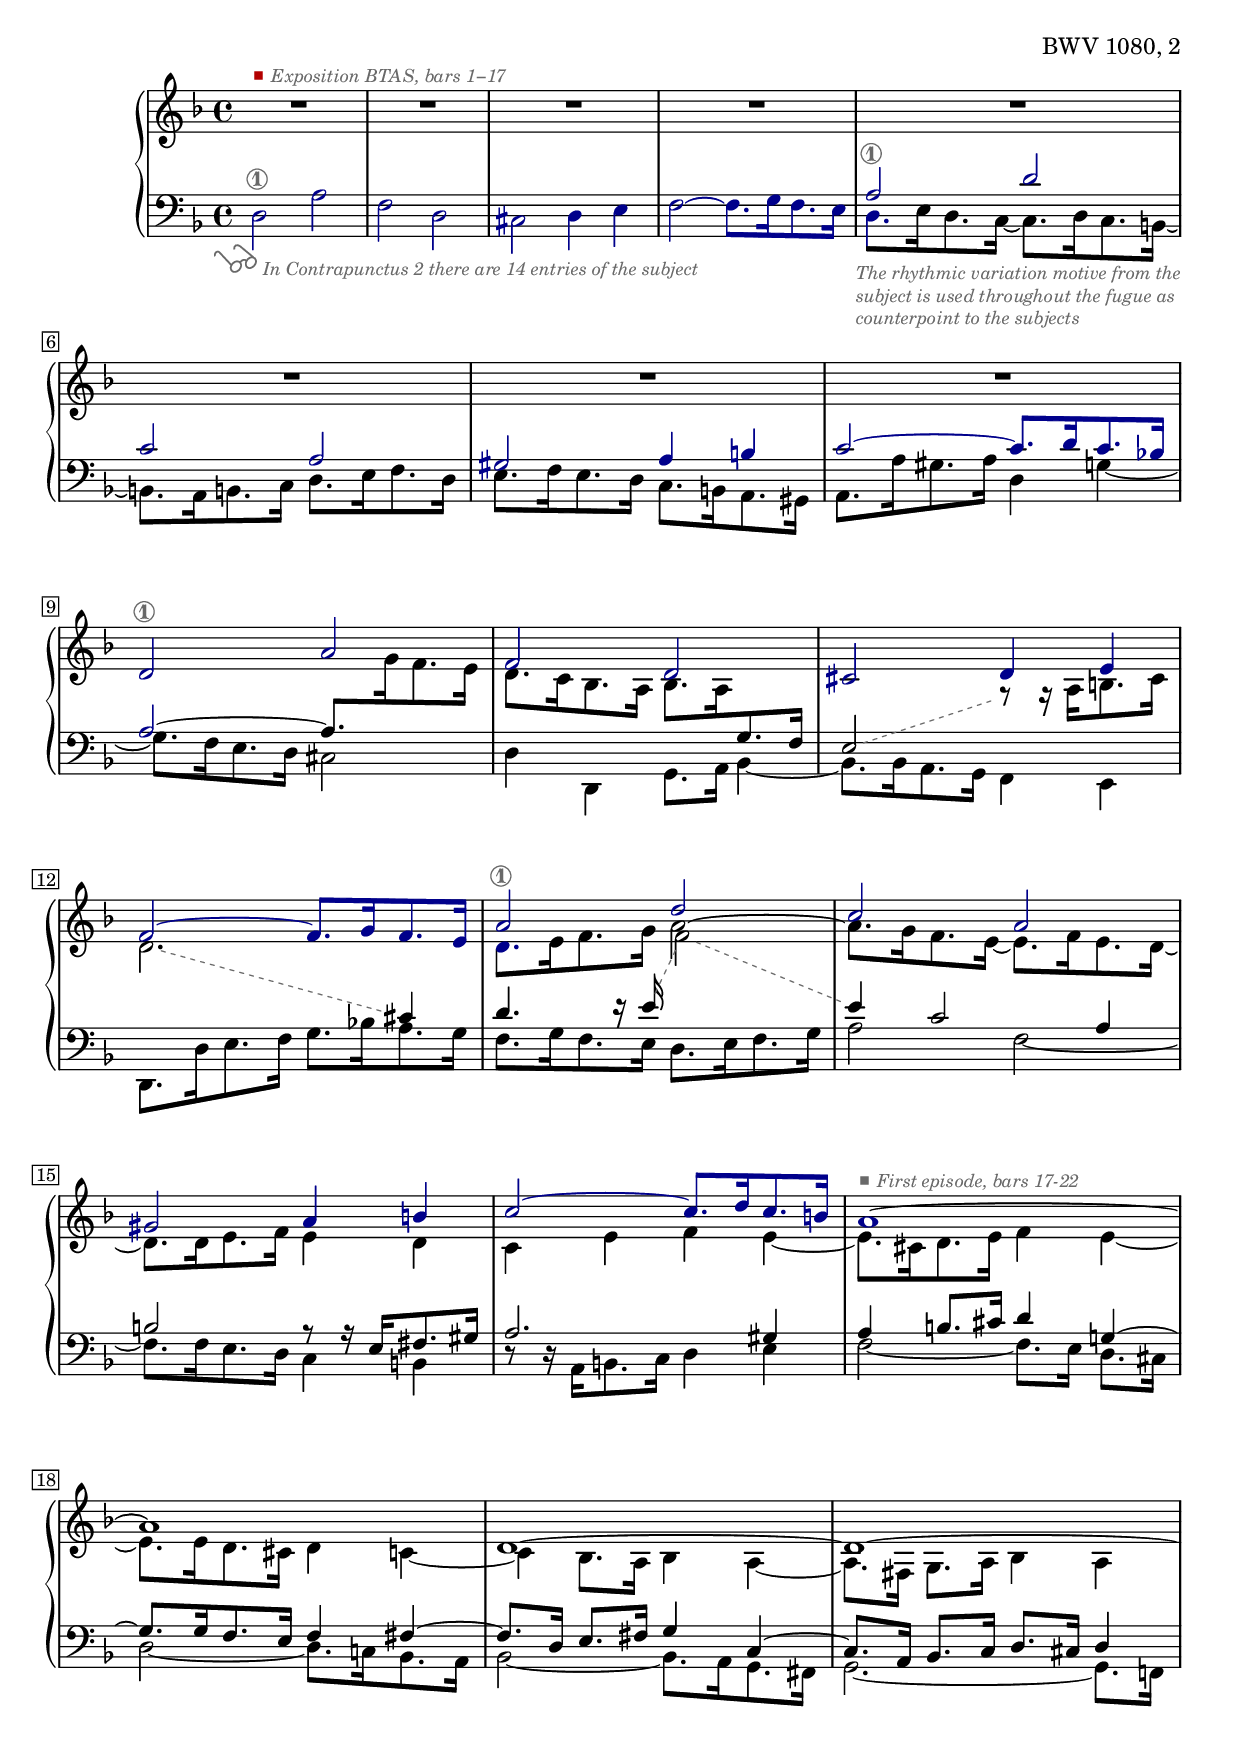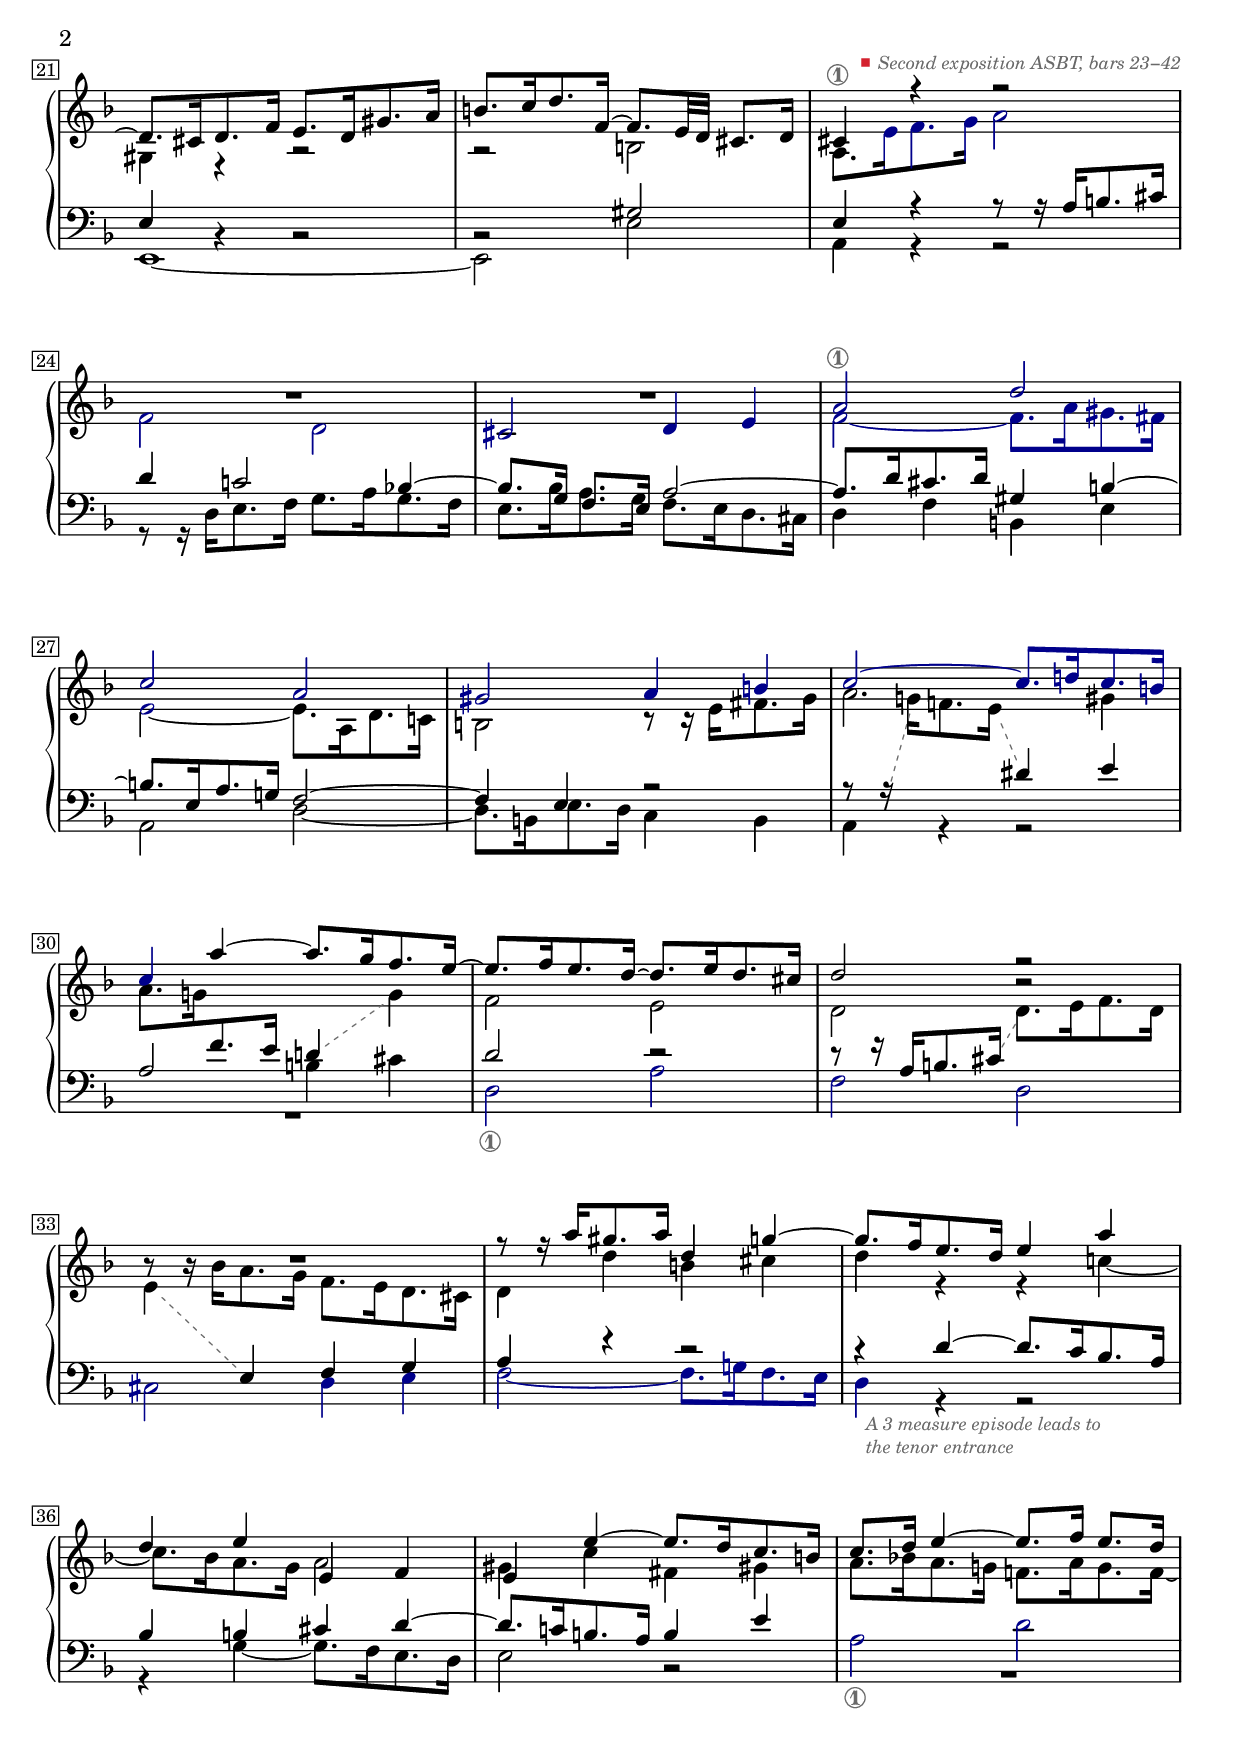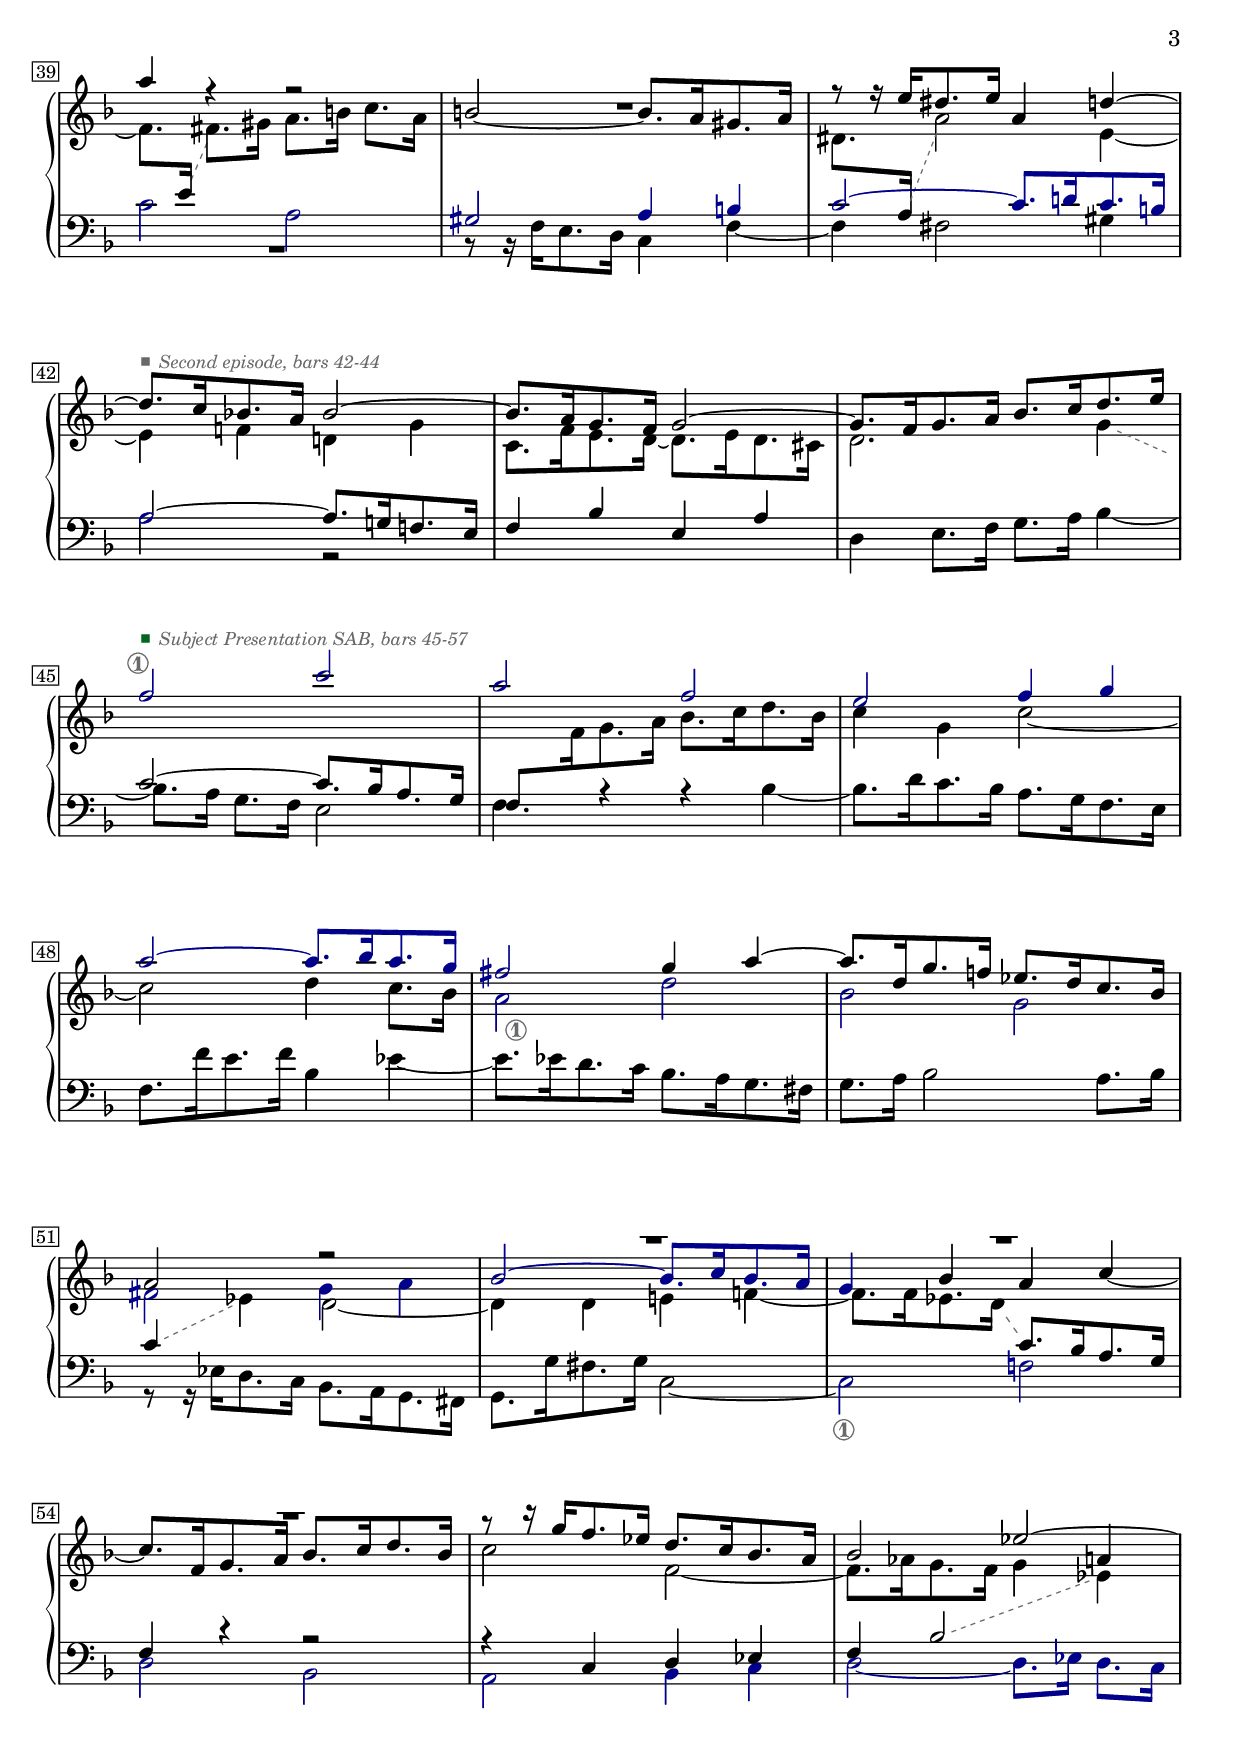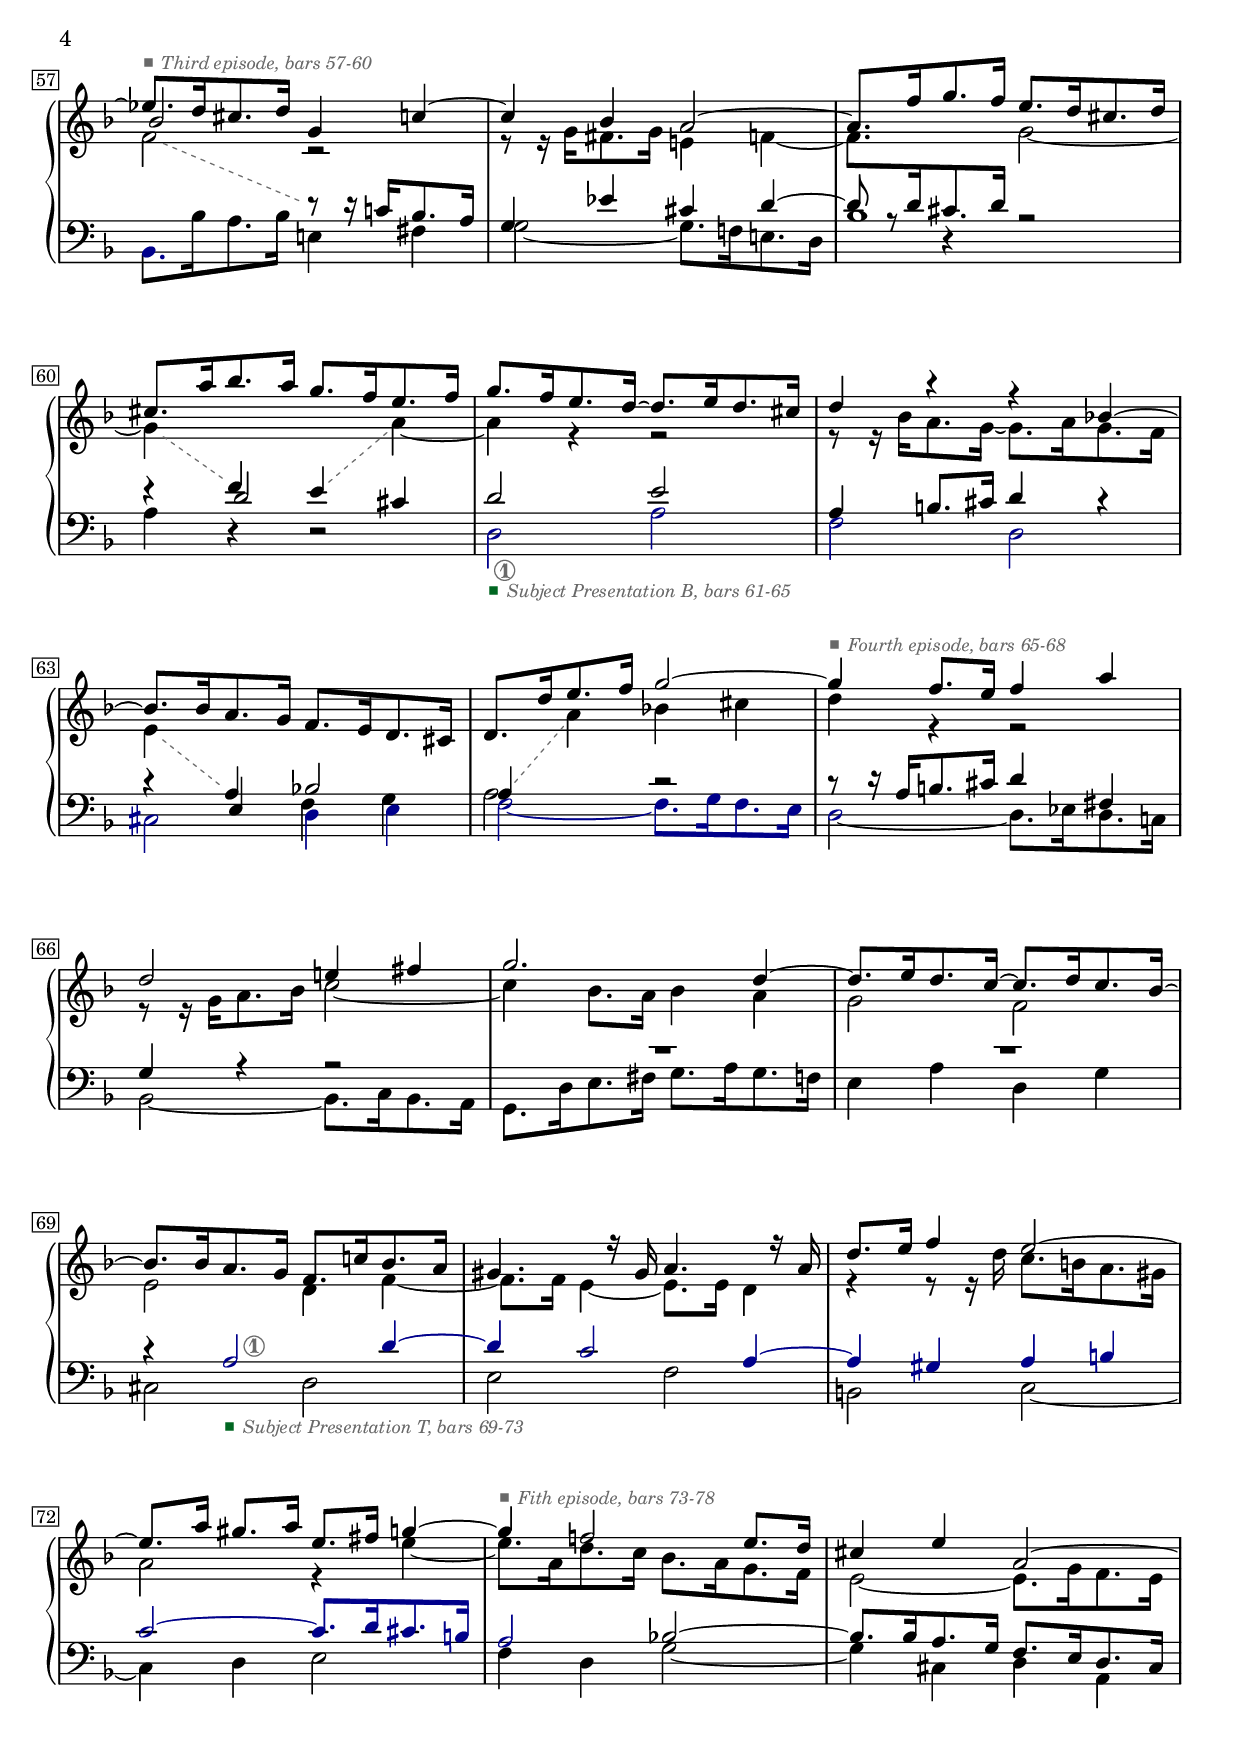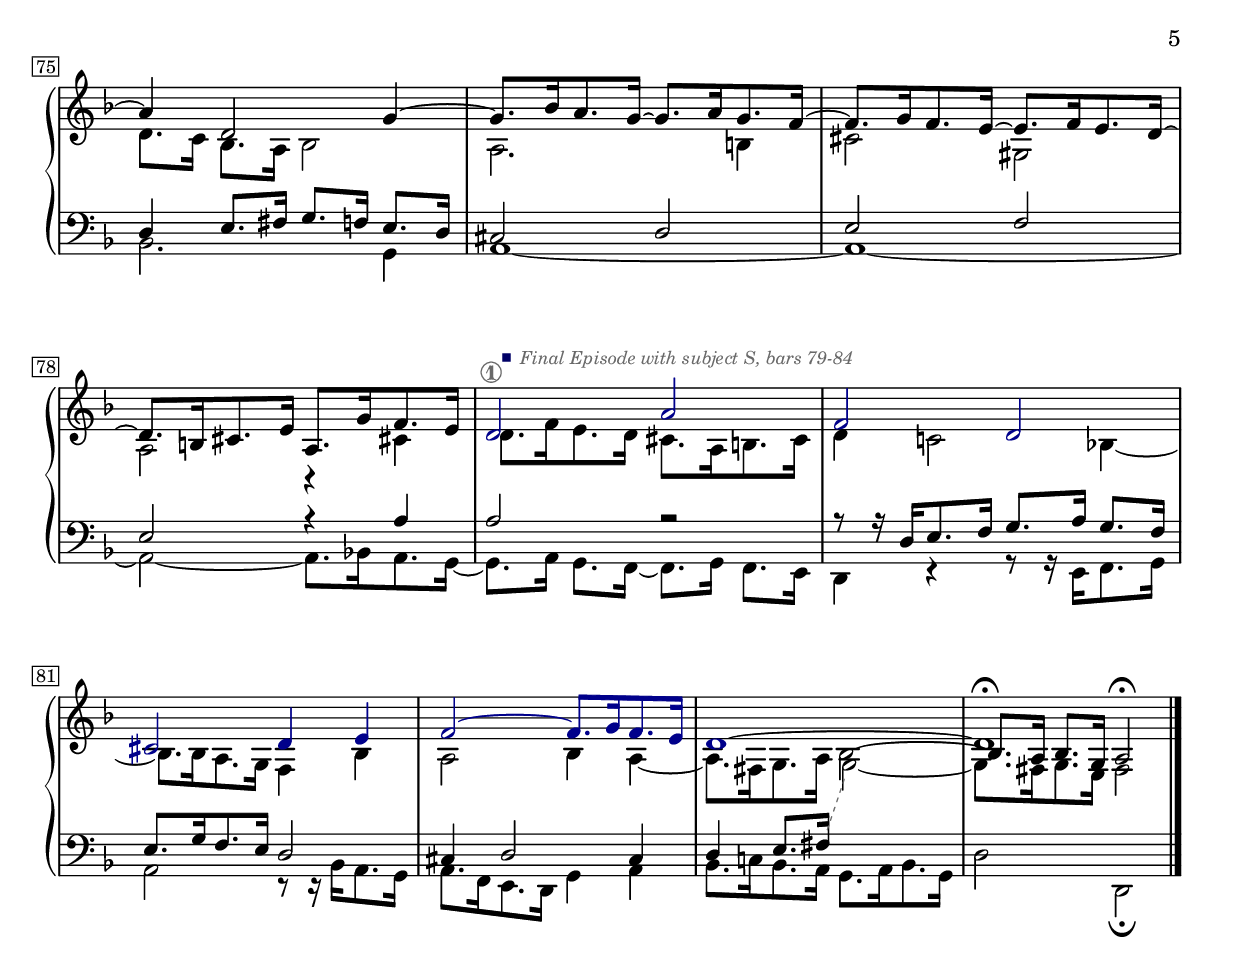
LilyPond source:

Global = {
  \key d \minor
  \time 4/4
  \include "../global.ly"
}

\include "../macros.ly"
\include "../macros-fugues-structure.ly"

Soprano = \context Voice = "one" \relative c'' {
  \voiceOne
  \label #'ContrapunctusII
  | \override MultiMeasureRest.staff-position = #0
    R1*8
  | s1*4
  | \highlightSubjectFirst { a2^\markup \subject #'(0 . 0) #1 d
  | c a
  %15
  | gis a4 b
  | c2~ c8.[ d16 c8. b16]
  | \unHighlightSubject a1~^\markup { \episodeBullet "First episode, bars 17-22" }
    }
  | a
  | d,~
  %20
  | d~
  | d8.[ cis16 d8. f16] e8.[ d16 gis8. a16]
  | b8.[ c16 d8. f,16~] f8. e32 d cis8. d16
  | cis4^\markup \subject #'(0 . 0) #1
    r4^\markup {
      \hspace #-5
      \secondExpositionBullet "Second exposition ASBT, bars 23−42"
    }
    r2
  | R1*2
  %26
  | \highlightSubjectFirst { a'2^\markup \subject #'(0 . 0) #1 d
  | c a
  | gis a4 b
  | c2~ c8.[ d16 c8. b16]
  %30
  | c4 } a'~ a8.[ g16 f8. e16~]
  | e8.[ f16 e8. d16~] d8.[ e16 d8. cis16]
  | d2 r2
  | R1
  | r8 r16 a'[ gis8. a16] d,4 g~
  %35
  | g8.[ f16 e8. d16] e4 a
  | d, e e, f
  | e e'~ e8.[ d16 c8. b16]
  | c8. d16 e4~ e8. f16 e8. d16
  | a'4 r4 r2
  %40
  | R1
  | f8\rest f16\rest e[ dis8. e16] a,4 d~
  | d8.[^\markup { \episodeBullet "Second episode, bars 42-44" }
    c16 bes!8. a16] bes2~
  | bes8.[ a16 g8. f16] g2~
  | g8.[ f16 g8. a16] bes8.[ c16 d8. e16]
  %45
  | \highlightSubjectFirst { f2^\markup \subject #'(-0.6 . 0) #1
    ^\markup { \subjectPresentationBullet "Subject Presentation SAB, bars 45-57" }
    c'
  | a f
  | e f4 g
  | a2~ a8.[ bes16 a8. g16]
  | fis2 } g4 a~
  %50
  | a8.[ d,16 g8. f16] ees8.[ d16 c8. bes16]
  | a2 r
  | \override MultiMeasureRest.staff-position = #6
    R1*3
  %55
  | r8 r16 g'[ f8. ees16] d8.[ c16 bes8. a16]
  | bes2 ees~
  | ees8.[^\markup { \episodeBullet "Third episode, bars 57-60" }
    d16 cis8. d16] g,4 c~
  | c bes a2~
  | a8.[ f'16 g8. f16] e8.[ d16 cis8. d16]
  %60
  | cis8.[ a'16 bes8. a16] g8.[ f16 e8. f16]
  | g8.[ f16 e8. d16~] d8.[ e16 d8. cis16]
  | d4 r r bes~
  | bes8.[ bes16 a8. g16] f8.[ e16 d8. cis16]
  | d8.[ d'16 e8. f16] g2~
  %65
  | g4^\markup { \episodeBullet "Fourth episode, bars 65-68" }
    f8. e16 f4 a
  | d,2 e!4 fis
  | g2. d4~
  | d8.[ e16 d8. c16~] c8.[ d16 c8. bes16~]
  | bes8.[ bes16 a8. g16] f8.[ c'16 bes8. a16]
  %70
  | gis4. r16 gis a4. r16 a
  | d8. e16 f4 e2~
  | e8. a16 gis8. a16 e8. fis16 g4~
  | g^\markup { \episodeBullet "Fith episode, bars 73-78" }
    f2 e8. d16
  | cis4 e a,2~
  %75
  | a4 d,2 g4~
  | g8.[ bes16 a8. g16~] g8.[ a16 g8. f16~]
  | f8.[ g16 f8. e16~] e8.[ f16 e8. d16~]
  | d8.[ b16 cis8. e16] a,8.[ g'16 f8. e16]
  | \highlightSubjectFirst { d2^\markup \subject #'(0 . 0) #1 a'
  %80
  | f d
  | cis d4 e
  | f2~ f8.[ g16 f8. e16]
  | \unHighlightSubject d1~ }
  | d\fermata
}

Alto = \context Voice = "two" \relative c' {
  \voiceTwo
  \showStaffSwitch
  | s4^\markup {
      \expositionBullet "Exposition BTAS, bars 1−17"
    }
    s2.
    s1*7
  | \stemUp\tieUp
    \highlightSubjectFirst { d2^\markup \subject #'(0 . 0) #1 a'
  %10
  | f d
  | cis d4 e
  | f2~ f8.[ g16 f8. e16]
  | \stemDown\tieDown
    \unHighlightSubject d8.[ } e16 f8. g16]
    \shape #'((0.8 . -0.8) (0 . -0.7) (0 . -0.7) (-0.8 . -0.8)) Tie
    a2^~
  | a8.[ g16 f8. e16~] e8.[ f16 e8. d16~]
  %15
  | d8.[ d16 e8. f16] e4 d
  | c e f e~
  | e8.[ cis16 d8. e16] f4 e~
  | e8.[ e16 d8. cis16] d4 c~
  | c bes8. a16 bes4 a~
  %20
  | a8. fis16 g8. a16 bes4 a
  | gis r a2\rest
  | a\rest b
  | a8.[ \highlightSubjectFirst { e'16 f8. g16] a2
  | f d
  %25
  | \stemUp
    cis d4 e
  | \stemDown
    f2~ f8.[ a16 gis8. fis16]
  | \unHighlightSubject e2~ } e8.[ a,16 d8. c16]
  | b2 r8 r16 e[ fis8. gis16]
  | a2. gis4
  %30
  | a8.[ g!16
    \hideStaffSwitch \staffLower\stemUp
    f8. e16] d4
    \showStaffSwitch \staffUpper\stemDown
    g
  | f2 e
  | d b'\rest
  | b8\rest b16\rest bes[ a8. g16] f8.[ e16 d8. cis16]
  | d4 d' b cis
  %35
  | d r r c~
  | c8.[ bes16 a8. g16] a2
  | gis4 c fis, gis!
  | a8.[ bes!16 a8. g16] f8.[ a16 g8. f16~]
  | f8.
    \hideStaffSwitch \staffLower\stemUp
    e16
    \showStaffSwitch \staffUpper\stemDown
    fis8. gis16 a8. b16 c8. a16
  %40
  | \stemUp
    b2~ b8.[ a16 gis8. a16]
  | \stemDown
    dis,8.
    \hideStaffSwitch \staffLower\stemUp
    a16
    \showStaffSwitch \staffUpper\stemDown
    a'2 e4~
  | e f! d g
  | c,8.[ f16 e8. d16~] d8.[ e16 d8. cis16]
  | d2. g4
  %45
  | \staffLower \stemUp\tieUp
    c,2~ c8.[
    bes16 a8. g16] \showStaffSwitch
  | \hideStaffSwitch f8.[
    \staffUpper
    \stemDown\tieDown
    f'16 \showStaffSwitch g8. a16] bes8.[ c16 d8. bes16]
  | c4 g c2~
  | c d4 c8. bes16
  | \highlightSubjectFirst { a2_\markup \subject #'(1.5 . 0) #1 d
  %50
  | bes g
  | fis
    \once\override NoteColumn.force-hshift = #0 g4
    a
  | \stemUp
    bes2^~ bes8.[ c16 bes8. a16]
  | g4 } bes a c~
  | c8.[ f,16 g8. a16] bes8.[ c16 d8. bes16]
  %55
  | \stemDown
    c2 f,~
  | f8.[ aes16 g8. f16] g4
    \stemUp
    a
  | \shiftOn bes2 r
  | r8 r16
    \stemDown
    g[ fis8. g16] e4 f~
  | f8.[
    \hideStaffSwitch \staffLower \stemUp
    d16 cis8. d16]
    \staffUpper \stemDown
    g2~
  %60
  | g4
    \showStaffSwitch \staffLower\stemUp
    f e
    \staffUpper\stemDown
    a~
  | a r r2
  | r8 r16 bes[ a8. g16~] g8.[ a16 g8. f16]
  | e4
    \staffLower
    \stemUp
    a, bes2
  | a4
    \staffUpper
    \stemDown
    a' bes! cis
  %65
  | d r r2
  | r8 r16 g,[ a8. bes16] c2~
  | c4 bes8. a16 bes4 a
  | g2 f
  | e d4 f~
  %70
  | f8. f16 e4~ e8. e16 d4
  | r r8 r16 d' c8.[ b16 a8. gis16]
  | a2 r4 e'~
  | e8.[ a,16 d8. c16] bes8.[ a16 g8. f16]
  | e2~ e8.[ g16 f8. e16]
  %75
  | d8. c16 bes8. a16 bes2
  | a2. b4
  | cis2 gis
  | a r4 cis!
  | d8.[
    ^\markup { \endBullet "Final Episode with subject S, bars 79-84" }
    f16 e8. d16] cis8.[ a16 b8. cis16]
  %80
  | d4 c2 bes4~
  | bes8.[ bes16 a8. g16] f4 bes
  | a2 bes4 a~
  | a8.[ fis16 g8. a16]
    bes2^~
  | \stemUp
    \once\override NoteColumn.force-hshift = #1
    bes8.
    a16 bes8. g16 a2
}

Tenor = \context Voice = "three" \relative c' {
  \voiceThree
  \showStaffSwitch
  | s1*4
  %5
  | \highlightSubjectFirst { a2-\markup \subject #'(0 . 0) #1 d
  | c a
  | gis a4 b
  | c2~ c8.[ d16 c8. bes16]
  | \revert Tie.color \hideStaffSwitch a2~ } a8.[
    \staffUpper\stemDown
    g'16 f8. e16]
  %10
  | d8.[ c16
    bes8. a16]
    bes8.[ a16 \staffLower\stemUp g8. f16]
  | e2
    \showStaffSwitch \staffUpper\stemDown
    g8\rest g16\rest a[ b8. cis16]
  | d2.
    \staffLower\stemUp
    cis4
  | d4. e16\rest e
    \staffUpper\once\stemDown
    \once\override NoteColumn.force-hshift = #0.3
    f2
    \staffLower
  | e4 c2 a4
  %15
  | b2 a8\rest a16\rest e[ fis!8. gis16]
  | a2. gis4
  | a b8. cis16 d4 g,~
  | g8.[ g16 f8. e16] f4 fis~
  | fis8. d16 e8. fis16 g4 c,~
  %20
  | c8. a16 bes8. c16 d8. cis16 d4
  | e b\rest b2\rest
  | b\rest gis'
  | e4 r r8 r16 a[ b8. cis16]
  | d4 c2 bes4~
  %25
  | bes8. g16 f8. e16 a2~
  | a8.[ d16 cis8. d16] gis,4 b~
  | b8.[ e,16 a8. g16] f2~
  | f4 e r2
  | r8 r16
    \showStaffSwitch \staffUpper\stemDown
    g'[ f8. e16]
    \staffLower\stemUp
    dis4 e
  %30
  | a,2 \stemDown b4 cis
  | \stemUp d2 r
  | r8 r16 a[ b8. cis16]
    \staffUpper\stemDown
    d8.[ e16 f8. d16]
  | e4
    \staffLower\stemUp
    e, f g
  | a r r2
  %35
  | r4 d~ d8.[ c16 bes8. a16]
  | bes4 b cis d~
  | d8.[ c!16 b8. a16] b4 e
  | \stemDown
    \highlightSubjectFirst { a,2_\markup \subject #'(0 . 0) #1 d
  | c a
  %40
  | \stemUp
    gis a4 b
  | c2~ c8.[ d16 c8. b16]
  | \unHighlightSubject a2~ } a8.[ g16 f8. e16]
  | f4 bes e, a
  | \stemDown\tieDown
    d, e8.[ f16] g8.[ a16] bes4~
  %45
  | bes8. a16 g8. f16 e2
  | f4 r r bes~
  | bes8.[ d16 c8. bes16] a8.[ g16 f8. e16]
  | f8.[ f'16 e8. f16] bes,4 ees~
  | ees8.[ ees16 d8. c16] bes8.[ a16 g8. fis16]
  %50
  | g8. a16 bes2 a8. bes16
  | \stemUp
    c4
    \staffUpper\stemDown
    ees
    \once\override NoteColumn.force-hshift = #0.2
    d2~
  | d4 d
    e! f_~
  | f8.[ f16 ees8. d16]
    \staffLower\stemUp
    c8.[ bes16 a8. g16]
  | f4 r r2
  %55
  | r4 c d ees
  | f bes2
    \staffUpper\stemDown
    ees4
  | f2 \staffLower\stemUp\tieUp d8\rest d16\rest
    c[ bes8. a16]
  | g4 ees' cis d~
  | d8 a\rest d,4\rest a'2\rest
  %60
  | e'4\rest
    \once\override NoteColumn.force-hshift = #0.4 d2
    cis4
  | d2 e
  | a,4 b8. cis16 d4 r
  | r \override NoteColumn.force-hshift = #0.3 e,
    \stemDown
    \override NoteColumn.force-hshift = #-0.3
    f g
  | \revert NoteColumn.force-hshift a2 r
  %65
  | r8 r16
    \stemUp
    a[ b8. cis16] d4 fis,
  | g r r2
  | \override MultiMeasureRest.staff-position = #6
    R1*2
  | r4 \highlightSubjectFirst {
    a2^\markup \subject #'(2.5 . 0) #1
    _\markup { \subjectPresentationBullet "Subject Presentation T, bars 69-73" }
    d4~
  %70
  | d c2 a4~
  | a gis a b
  | c2~ c8.[ d16 cis8. b16]
  | a2 } bes!~
  | bes8.[ bes16 a8. g16] f8.[ e16 d8. cis16]
  %75
  | d4 e8. fis16 g8. f16 e8. d16
  | cis2 d
  | e f
  | e r4 a
  | a2 r
  %80
  | r8 r16 d,[ e8. f16] g8. a16 g8. f16
  | e8.[ g16 f8. e16] d2
  | cis4 d2 cis4
  | d4 e8. fis16
    \staffUpper\stemDown\tieDown
    \once\override NoteColumn.force-hshift = #0.2
    g2~
  | g8.[ fis16 g8. e16] fis2\fermata
}

Bass = \context Voice = "four" \relative c {
  \voiceFour
  | \highlightSubjectFirst { d2_\markup \italic \tiny \with-color #greyTextColor {
       \ieyeglasses "In Contrapunctus 2 there are 14 entries of the subject"
    }^\markup \subject #'(0 . 0) #1 a'
  | f d
  | cis d4 e
  | f2^~ f8.[ g16 f8. e16]
  %\break
  %5
  | \revert Beam.color d8.[_\markup
      {
        \hspace #-1
        \line {
          \column {
            \line { "The rhythmic variation motive from the" }
            \raise #0.8
            \line { "subject is used throughout the fugue as" }
            \raise #1.6
            \line { "counterpoint to the subjects" }
          }
        }
      }
    }
    e16 d8. c16~] c8.[ d16 c8. b16~]
  | b8.[ a16 b8. c16] d8.[ e16 f8. d16]
  | e8.[ f16 e8. d16] c8.[ b16 a8. gis16]
  | a8.[a'16 gis8. a16] d,4 g~
  | g8.[ f16 e8. d16] cis2
  %10
  | d4 d, g8. a16 bes4~
  | bes8.[ bes16 a8. g16] f4 e
  | d8.[ d'16 e8. f16] g8.[ bes16 a8. g16]
  | f8.[ g16 f8. e16] d8.[ e16 f8. g16]
  | a2 f~
  %15
  | f8.[ f16 e8. d16] c4 b
  | d8\rest d16\rest a[ b8. c16] d4 e
  | f2~ f8. e16 d8. cis16
  | d2~ d8.[ c16 bes8. a16]
  | bes2~ bes8.[ a16 g8. fis16]
  %20
  | g2.~ g8. f16
  | e1~
  | e2 e'
  | a,4 r r2
  | r8 r16 d[ e8. f16] g8.[ a16 g8. f16]
  %25
  | e8.[ bes'16 a8. g16] f8.[ e16 d8. cis16]
  | d4 f b, e
  | a,2 d~
  | d8.[ b16 e8. d16] c4 b
  | a r r2
  %30
  | R1
  | \highlightSubjectFirst { d2_\markup \subject #'(0 . 0) #1 a'
  | f d
  | cis d4 e
  | f2~ f8.[ g16 f8. e16]
  %35
  | d4_\markup {
         \hspace #1
         \line {
           \column {
             \line { "A 3 measure episode leads to" }
             \raise #0.8
             \line { "the tenor entrance" }
           }
         }
       }
    } r r2
  | r4 g~ g8.[ f16 e8. d16]
  | e2 b\rest
  | \override MultiMeasureRest.staff-position = #-4
    R1*2
  %40
  | b8\rest b16\rest f'[ e8. d16] c4 f~
  | f fis2 gis4
  | \highlightSubjectFirst { \unHighlightSubject a2 } r
  | s1*8
  %51
  | r8 r16 ees[ d8. c16] bes8.[ a16 g8. fis16]
  | g8.[ g'16 fis8. g16] c,2~
  | \highlightSubjectFirst { c_\markup \subject #'(0 . 0) #1 f
  | d bes
  %55
  | a bes4 c
  | d2~ d8. ees16 d8. c16
  | \unHighlightSubject bes8.[} bes'16 a8. bes16] e,4 fis
  | g2~ g8.[ f!16 e8. d16]
  | bes'1
  %60
  | a4 d,\rest d2\rest
  | \highlightSubjectFirst { d_\markup \subject #'(1.2 . 0) #1
    _\markup { \subjectPresentationBullet "Subject Presentation B, bars 61-65" }
    a'
  | f d
  | cis d4 e
  | f2~ f8.[ g16 f8. e16]
  %65
  | \unHighlightSubject d2~ } d8.[ ees16 d8. c16]
  | bes2~ bes8.[ c16 bes8. a16]
  | g8.[ d'16 e8. fis16] g8.[ a16 g8. f16]
  | e4 a d, g
  | cis,2 d
  %70
  | e f
  | b, c~
  | c4 d e2
  | f4 d g2~
  | g4 cis, d a
  %75
  | bes2. g4
  | a1~
  | a~
  | a2~ a8.[ bes16 a8. g16~]
  | g8. a16 g8. f16~ f8. g16 f8. e16
  %80
  | d4 r r8 r16 e[ f8. g16]
  | a2 r8 r16 bes[ a8. g16]
  | a8.[ f16 e8. d16] g4 a
  | bes8.[ c16 bes8. a16] g8.[ a16 bes8. g16]
  | d'2 d,\fermata
    \bar "|."
}

\score {
  \new PianoStaff
  <<
    \accidentalStyle Score.piano
    \context Staff = "upper" <<
      \set Staff.midiInstrument = #"acoustic grand"
      \Global
      \clef treble
      \Soprano
      \Alto
    >>
    \context Staff = "lower" <<
      \set Staff.midiInstrument = #"acoustic grand"
      \Global
      \clef bass
      \Tenor
      \Bass
    >>
  >>
  \header {
    %composer = "Johann Sebastian Bach"
    opus = "BWV 1080, 2"
    title = ##f
    subtitle = \markup { \smallCaps "Contrapunctus II" }
    subsubtitle = \markup {
      \center-column {
        \line { "Four-voice fugue on principal subject, accompanied by a “French” style dotted rhythm" }
        \fugueStructureBoxesII
      }
    }
  }
  \layout {
    \context {
      \Voice
      \override TextScript.color = #greyTextColor
      \override TextScript.font-shape = #'italic
      \override TextScript.font-size = #-2
      \override VoiceFollower.color = #greyTextColor
      \override VoiceFollower.style = #'dashed-line
    }
  }
  \midi { \tempo 4=140 }
}
